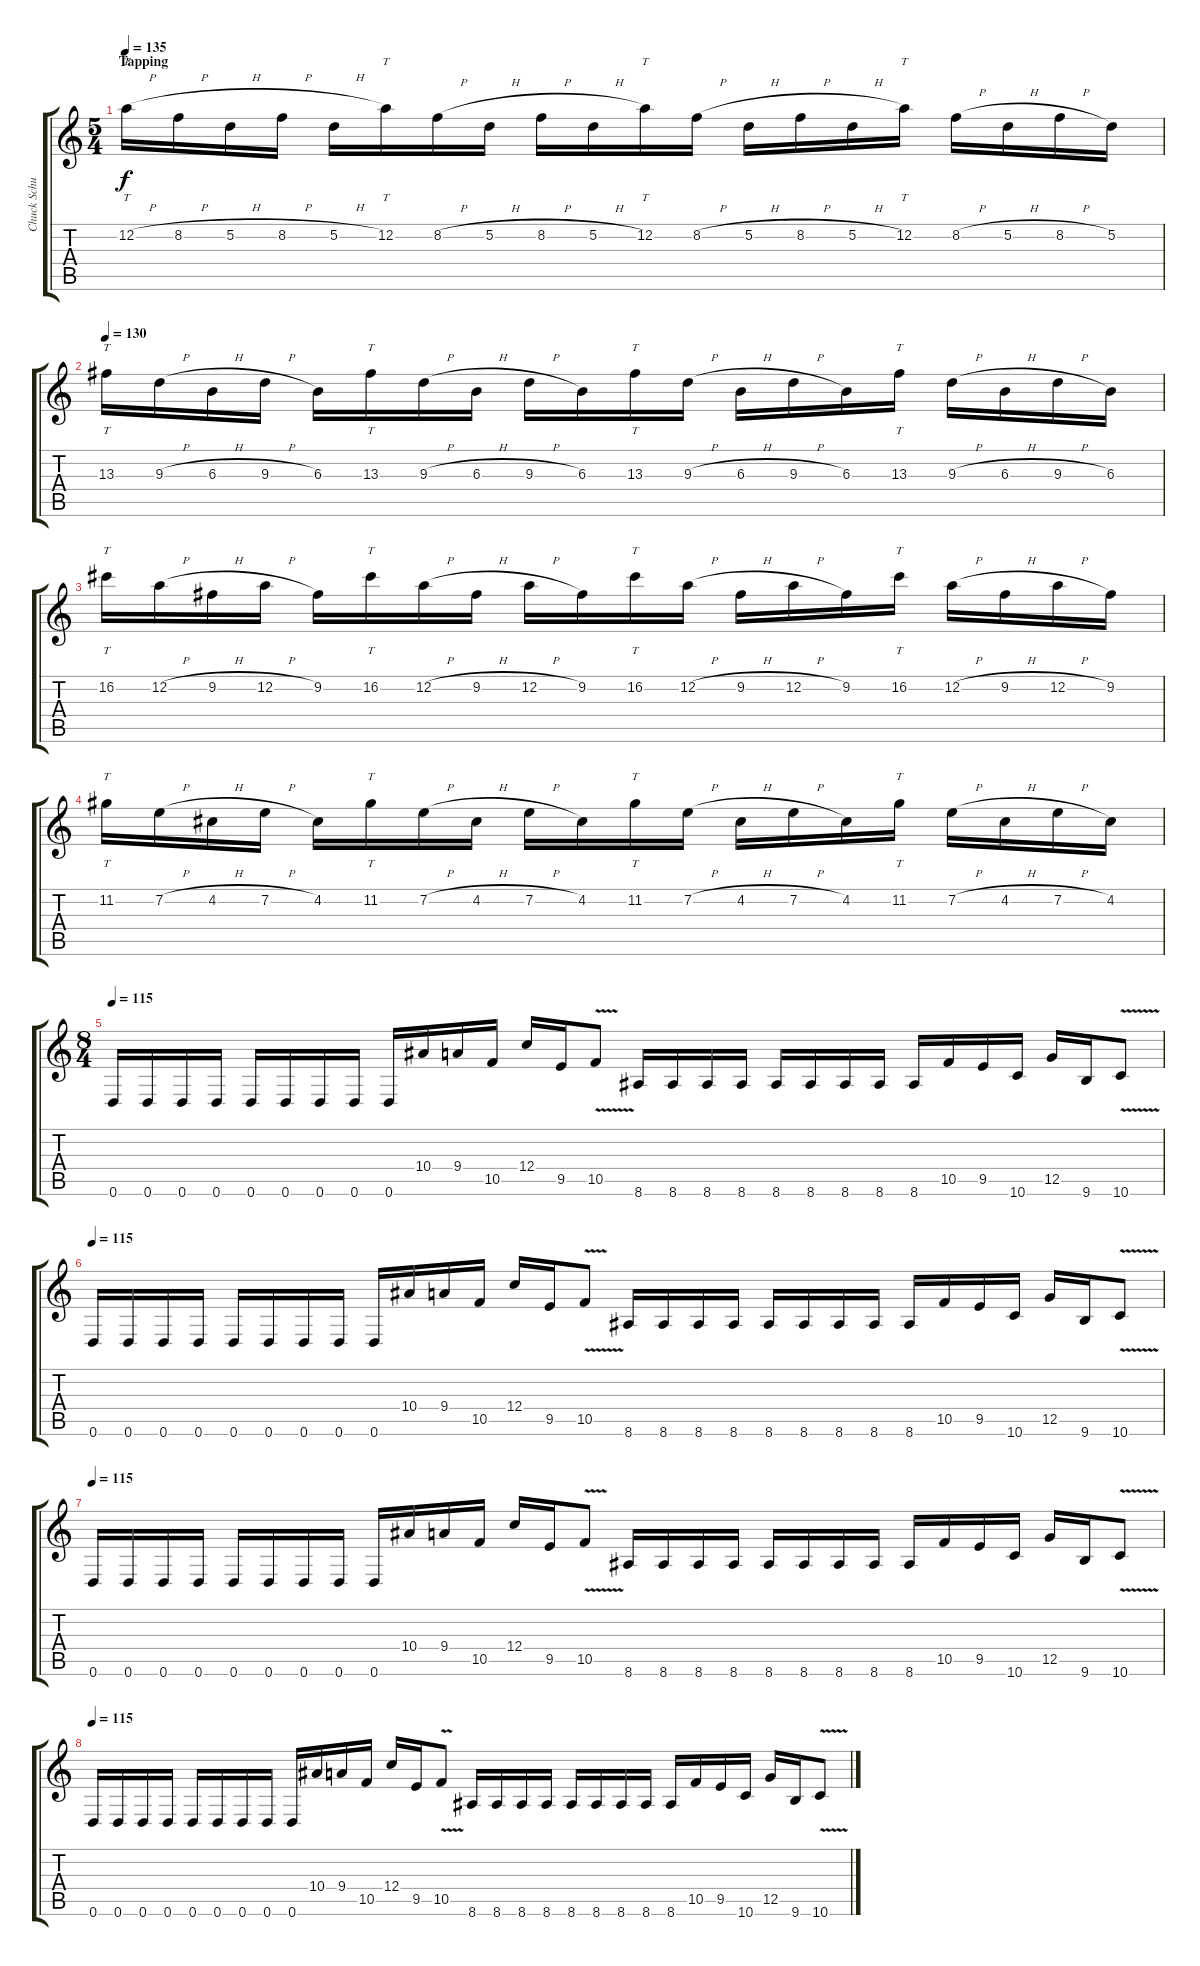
\track ("Chuck Schuldiner" "Chuck Schu") {instrument distortionguitar}
\staff {score tabs}
\tuning (D4 A3 F3 C3 G2 D2) {hide}
\ts (5 4)
\section ("" "Tapping")
\tempo 130
\tempo 135
\clef g2
\ks c
12.2{h}.16{tt dy f} 8.2{h}.16 5.2{h}.16 8.2{h}.16 5.2{h}.16 12.2.16{tt} 8.2{h}.16 5.2{h}.16 8.2{h}.16 5.2{h}.16 12.2.16{tt} 8.2{h}.16 5.2{h}.16 8.2{h}.16 5.2{h}.16 12.2.16{tt} 8.2{h}.16 5.2{h}.16 8.2{h}.16 5.2.16 |
\tempo 130
13.3.16{tt} 9.3{h}.16 6.3{h}.16 9.3{h}.16 6.3.16 13.3.16{tt} 9.3{h}.16 6.3{h}.16 9.3{h}.16 6.3.16 13.3.16{tt} 9.3{h}.16 6.3{h}.16 9.3{h}.16 6.3.16 13.3.16{tt} 9.3{h}.16 6.3{h}.16 9.3{h}.16 6.3.16 |
16.2.16{tt} 12.2{h}.16 9.2{h}.16 12.2{h}.16 9.2.16 16.2.16{tt} 12.2{h}.16 9.2{h}.16 12.2{h}.16 9.2.16 16.2.16{tt} 12.2{h}.16 9.2{h}.16 12.2{h}.16 9.2.16 16.2.16{tt} 12.2{h}.16 9.2{h}.16 12.2{h}.16 9.2.16 |
11.2.16{tt} 7.2{h}.16 4.2{h}.16 7.2{h}.16 4.2.16 11.2.16{tt} 7.2{h}.16 4.2{h}.16 7.2{h}.16 4.2.16 11.2.16{tt} 7.2{h}.16 4.2{h}.16 7.2{h}.16 4.2.16 11.2.16{tt} 7.2{h}.16 4.2{h}.16 7.2{h}.16 4.2.16 |
\ts (8 4)
\tempo 115
0.6.16 0.6.16 0.6.16 0.6.16 0.6.16 0.6.16 0.6.16 0.6.16 0.6.16 10.4.16 9.4.16 10.5.16 12.4.16 9.5.16 10.5{v}.8 8.6.16 8.6.16 8.6.16 8.6.16 8.6.16 8.6.16 8.6.16 8.6.16 8.6.16 10.5.16 9.5.16 10.6.16 12.5.16 9.6.16 10.6{v}.8 |
\tempo 115
0.6.16 0.6.16 0.6.16 0.6.16 0.6.16 0.6.16 0.6.16 0.6.16 0.6.16 10.4.16 9.4.16 10.5.16 12.4.16 9.5.16 10.5{v}.8 8.6.16 8.6.16 8.6.16 8.6.16 8.6.16 8.6.16 8.6.16 8.6.16 8.6.16 10.5.16 9.5.16 10.6.16 12.5.16 9.6.16 10.6{v}.8 |
\tempo 115
0.6.16 0.6.16 0.6.16 0.6.16 0.6.16 0.6.16 0.6.16 0.6.16 0.6.16 10.4.16 9.4.16 10.5.16 12.4.16 9.5.16 10.5{v}.8 8.6.16 8.6.16 8.6.16 8.6.16 8.6.16 8.6.16 8.6.16 8.6.16 8.6.16 10.5.16 9.5.16 10.6.16 12.5.16 9.6.16 10.6{v}.8 |
\tempo 115
0.6.16 0.6.16 0.6.16 0.6.16 0.6.16 0.6.16 0.6.16 0.6.16 0.6.16 10.4.16 9.4.16 10.5.16 12.4.16 9.5.16 10.5{v}.8 8.6.16 8.6.16 8.6.16 8.6.16 8.6.16 8.6.16 8.6.16 8.6.16 8.6.16 10.5.16 9.5.16 10.6.16 12.5.16 9.6.16 10.6{v}.8
